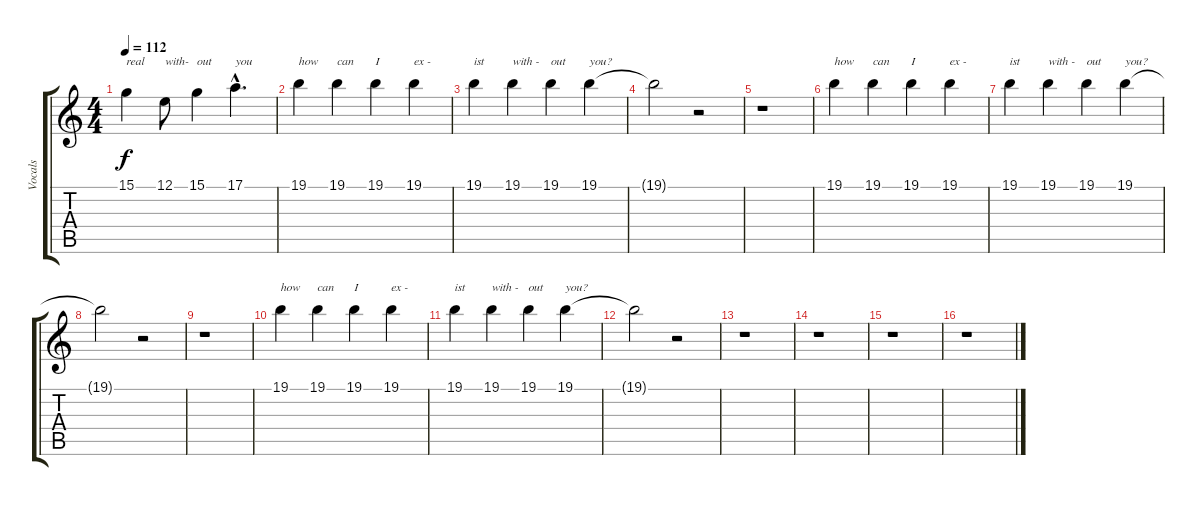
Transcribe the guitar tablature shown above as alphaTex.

\track ("Vocals" "Vocals") {instrument stringensemble1}
\staff {score tabs}
\tuning (E4 B3 G3 D3 A2 E2) {hide}
\ts (4 4)
\tempo 112
\clef g2
\ks c
15.1.4{txt "real" dy f} 12.1.8{txt "with-"} 15.1.4{txt "out"} 17.1{hac}.4{d txt "you"} |
19.1.4{txt "how"} 19.1.4{txt "can"} 19.1.4{txt "I"} 19.1.4{txt "ex -"} |
19.1.4{txt "ist"} 19.1.4{txt "with -"} 19.1.4{txt "out"} 19.1.4{txt "you?"} |
19.1{t}.2 r.2 |
r.1 |
19.1.4{txt "how"} 19.1.4{txt "can"} 19.1.4{txt "I"} 19.1.4{txt "ex -"} |
19.1.4{txt "ist"} 19.1.4{txt "with -"} 19.1.4{txt "out"} 19.1.4{txt "you?"} |
19.1{t}.2 r.2 |
r.1 |
19.1.4{txt "how"} 19.1.4{txt "can"} 19.1.4{txt "I"} 19.1.4{txt "ex -"} |
19.1.4{txt "ist"} 19.1.4{txt "with -"} 19.1.4{txt "out"} 19.1.4{txt "you?"} |
19.1{t}.2 r.2 |
r.1 |
r.1 |
r.1 |
r.1
